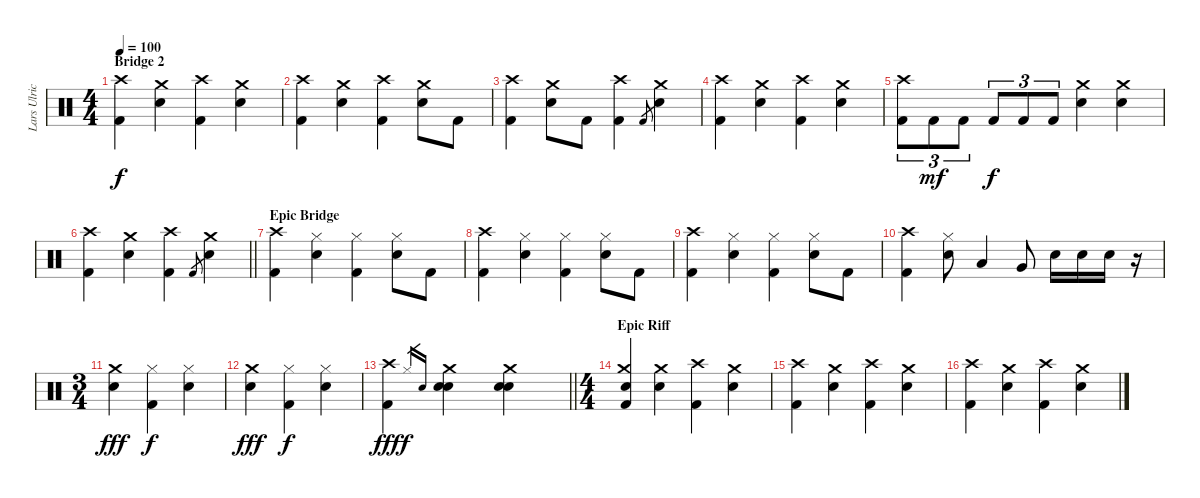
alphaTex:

\track ("Lars Ulrich" "Lars Ulric") {instrument percussion}
\staff {score}
\articulation defaults
\ts (4 4)
\section ("" "Bridge 2")
\tempo 100
\clef neutral
\ks c
("Crash high (hit)" "Kick (hit) 2").4{dy f} ("Crash medium (hit)" "Electric Snare (hit)").4 ("Crash high (hit)" "Kick (hit) 2").4 ("Crash medium (hit)" "Electric Snare (hit)").4 |
("Crash high (hit)" "Kick (hit) 2").4 ("Crash medium (hit)" "Electric Snare (hit)").4 ("Crash high (hit)" "Kick (hit) 2").4 ("Crash medium (hit)" "Electric Snare (hit)").8 "Kick (hit) 2".8 |
("Crash high (hit)" "Kick (hit) 2").4 ("Crash medium (hit)" "Electric Snare (hit)").8 "Kick (hit) 2".8 ("Crash high (hit)" "Kick (hit) 2").4 "Kick (hit) 2".8{gr} ("Crash medium (hit)" "Electric Snare (hit)").4 |
("Crash high (hit)" "Kick (hit) 2").4 ("Crash medium (hit)" "Electric Snare (hit)").4 ("Crash high (hit)" "Kick (hit) 2").4 ("Crash medium (hit)" "Electric Snare (hit)").4 |
("Crash high (hit)" "Kick (hit) 2").8{tu (3 2)} "Kick (hit) 2".8{tu (3 2) dy mf} "Kick (hit) 2".8{tu (3 2)} "Kick (hit) 2".8{tu (3 2) dy f} "Kick (hit) 2".8{tu (3 2)} "Kick (hit) 2".8{tu (3 2)} ("Crash medium (hit)" "Electric Snare (hit)").4 ("Crash medium (hit)" "Electric Snare (hit)").4 |
\barLineRight lightlight
("Crash high (hit)" "Kick (hit) 2").4 ("Crash medium (hit)" "Electric Snare (hit)").4 ("Crash high (hit)" "Kick (hit) 2").4 "Kick (hit) 2".8{gr} ("Crash medium (hit)" "Electric Snare (hit)").4 |
\section ("" "Epic Bridge")
("Crash high (hit)" "Kick (hit) 2").4 ("Hi-Hat (closed)" "Electric Snare (hit)").4 ("Hi-Hat (closed)" "Kick (hit) 2").4 ("Hi-Hat (closed)" "Electric Snare (hit)").8 "Kick (hit) 2".8 |
("Crash high (hit)" "Kick (hit) 2").4 ("Hi-Hat (closed)" "Electric Snare (hit)").4 ("Hi-Hat (closed)" "Kick (hit) 2").4 ("Hi-Hat (closed)" "Electric Snare (hit)").8 "Kick (hit) 2".8 |
("Crash high (hit)" "Kick (hit) 2").4 ("Hi-Hat (closed)" "Electric Snare (hit)").4 ("Hi-Hat (closed)" "Kick (hit) 2").4 ("Hi-Hat (closed)" "Electric Snare (hit)").8 "Kick (hit) 2".8 |
("Crash high (hit)" "Kick (hit) 2").4 ("Hi-Hat (closed)" "Electric Snare (hit)").8 "Low Tom (hit)".4 "Very Low Tom (hit)".8 "Electric Snare (hit)".16 "Electric Snare (hit)".16 "Electric Snare (hit)".16 r.16 |
\ts (3 4)
("Crash medium (hit)" "Electric Snare (hit)").4{dy fff} ("Hi-Hat (closed)" "Kick (hit) 2").4{dy f} ("Hi-Hat (closed)" "Electric Snare (hit)").4 |
("Crash medium (hit)" "Electric Snare (hit)").4{dy fff} ("Hi-Hat (closed)" "Kick (hit) 2").4{dy f} ("Hi-Hat (closed)" "Electric Snare (hit)").4 |
\barLineRight lightlight
("Crash high (hit)" "Kick (hit) 2").4{dy fff} "Hi-Hat (closed)".16{gr dy f} "Electric Snare (hit)".16{gr} ("Crash medium (hit)" "Electric Snare (hit)" "Snare (hit) 2").4 ("Crash medium (hit)" "Electric Snare (hit)" "Snare (hit) 2").4 |
\ts (4 4)
\section ("" "Epic Riff")
("Crash medium (hit)" "Electric Snare (hit)" "Kick (hit) 2").4 ("Crash medium (hit)" "Electric Snare (hit)").4 ("Crash high (hit)" "Kick (hit) 2").4 ("Crash medium (hit)" "Electric Snare (hit)").4 |
("Crash high (hit)" "Kick (hit) 2").4 ("Crash medium (hit)" "Electric Snare (hit)").4 ("Crash high (hit)" "Kick (hit) 2").4 ("Crash medium (hit)" "Electric Snare (hit)").4 |
("Crash high (hit)" "Kick (hit) 2").4 ("Crash medium (hit)" "Electric Snare (hit)").4 ("Crash high (hit)" "Kick (hit) 2").4 ("Crash medium (hit)" "Electric Snare (hit)").4
